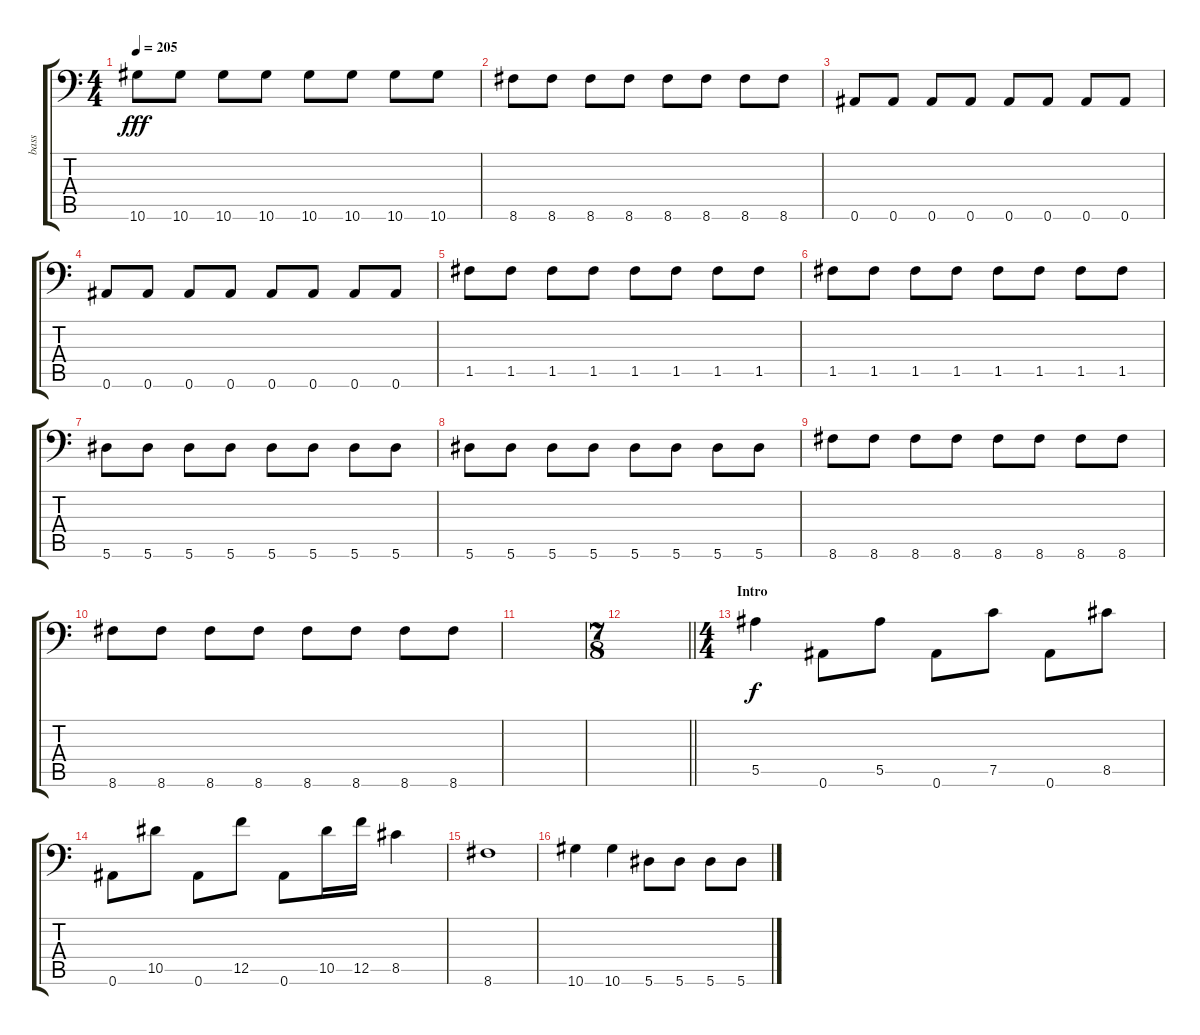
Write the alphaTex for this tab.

\track ("bass" "bass") {instrument electricbassfinger}
\staff {score tabs}
\tuning (C4 G3 Eb3 Bb2 F2 Bb1) {hide}
\ts (4 4)
\tempo 205
\clef f4
\ks c
10.6.8{dy fff} 10.6.8 10.6.8 10.6.8 10.6.8 10.6.8 10.6.8 10.6.8 |
8.6.8 8.6.8 8.6.8 8.6.8 8.6.8 8.6.8 8.6.8 8.6.8 |
0.6.8 0.6.8 0.6.8 0.6.8 0.6.8 0.6.8 0.6.8 0.6.8 |
0.6.8 0.6.8 0.6.8 0.6.8 0.6.8 0.6.8 0.6.8 0.6.8 |
1.5.8 1.5.8 1.5.8 1.5.8 1.5.8 1.5.8 1.5.8 1.5.8 |
1.5.8 1.5.8 1.5.8 1.5.8 1.5.8 1.5.8 1.5.8 1.5.8 |
5.6.8 5.6.8 5.6.8 5.6.8 5.6.8 5.6.8 5.6.8 5.6.8 |
5.6.8 5.6.8 5.6.8 5.6.8 5.6.8 5.6.8 5.6.8 5.6.8 |
8.6.8 8.6.8 8.6.8 8.6.8 8.6.8 8.6.8 8.6.8 8.6.8 |
8.6.8 8.6.8 8.6.8 8.6.8 8.6.8 8.6.8 8.6.8 8.6.8 |
|
\ts (7 8)
\barLineRight lightlight
|
\ts (4 4)
\section ("" "Intro")
5.5.4{dy f} 0.6.8 5.5.8 0.6.8 7.5.8 0.6.8 8.5.8 |
0.6.8 10.5.8 0.6.8 12.5.8 0.6.8 10.5.16 12.5.16 8.5.4 |
8.6.1 |
10.6.4 10.6.4 5.6.8 5.6.8 5.6.8 5.6.8
